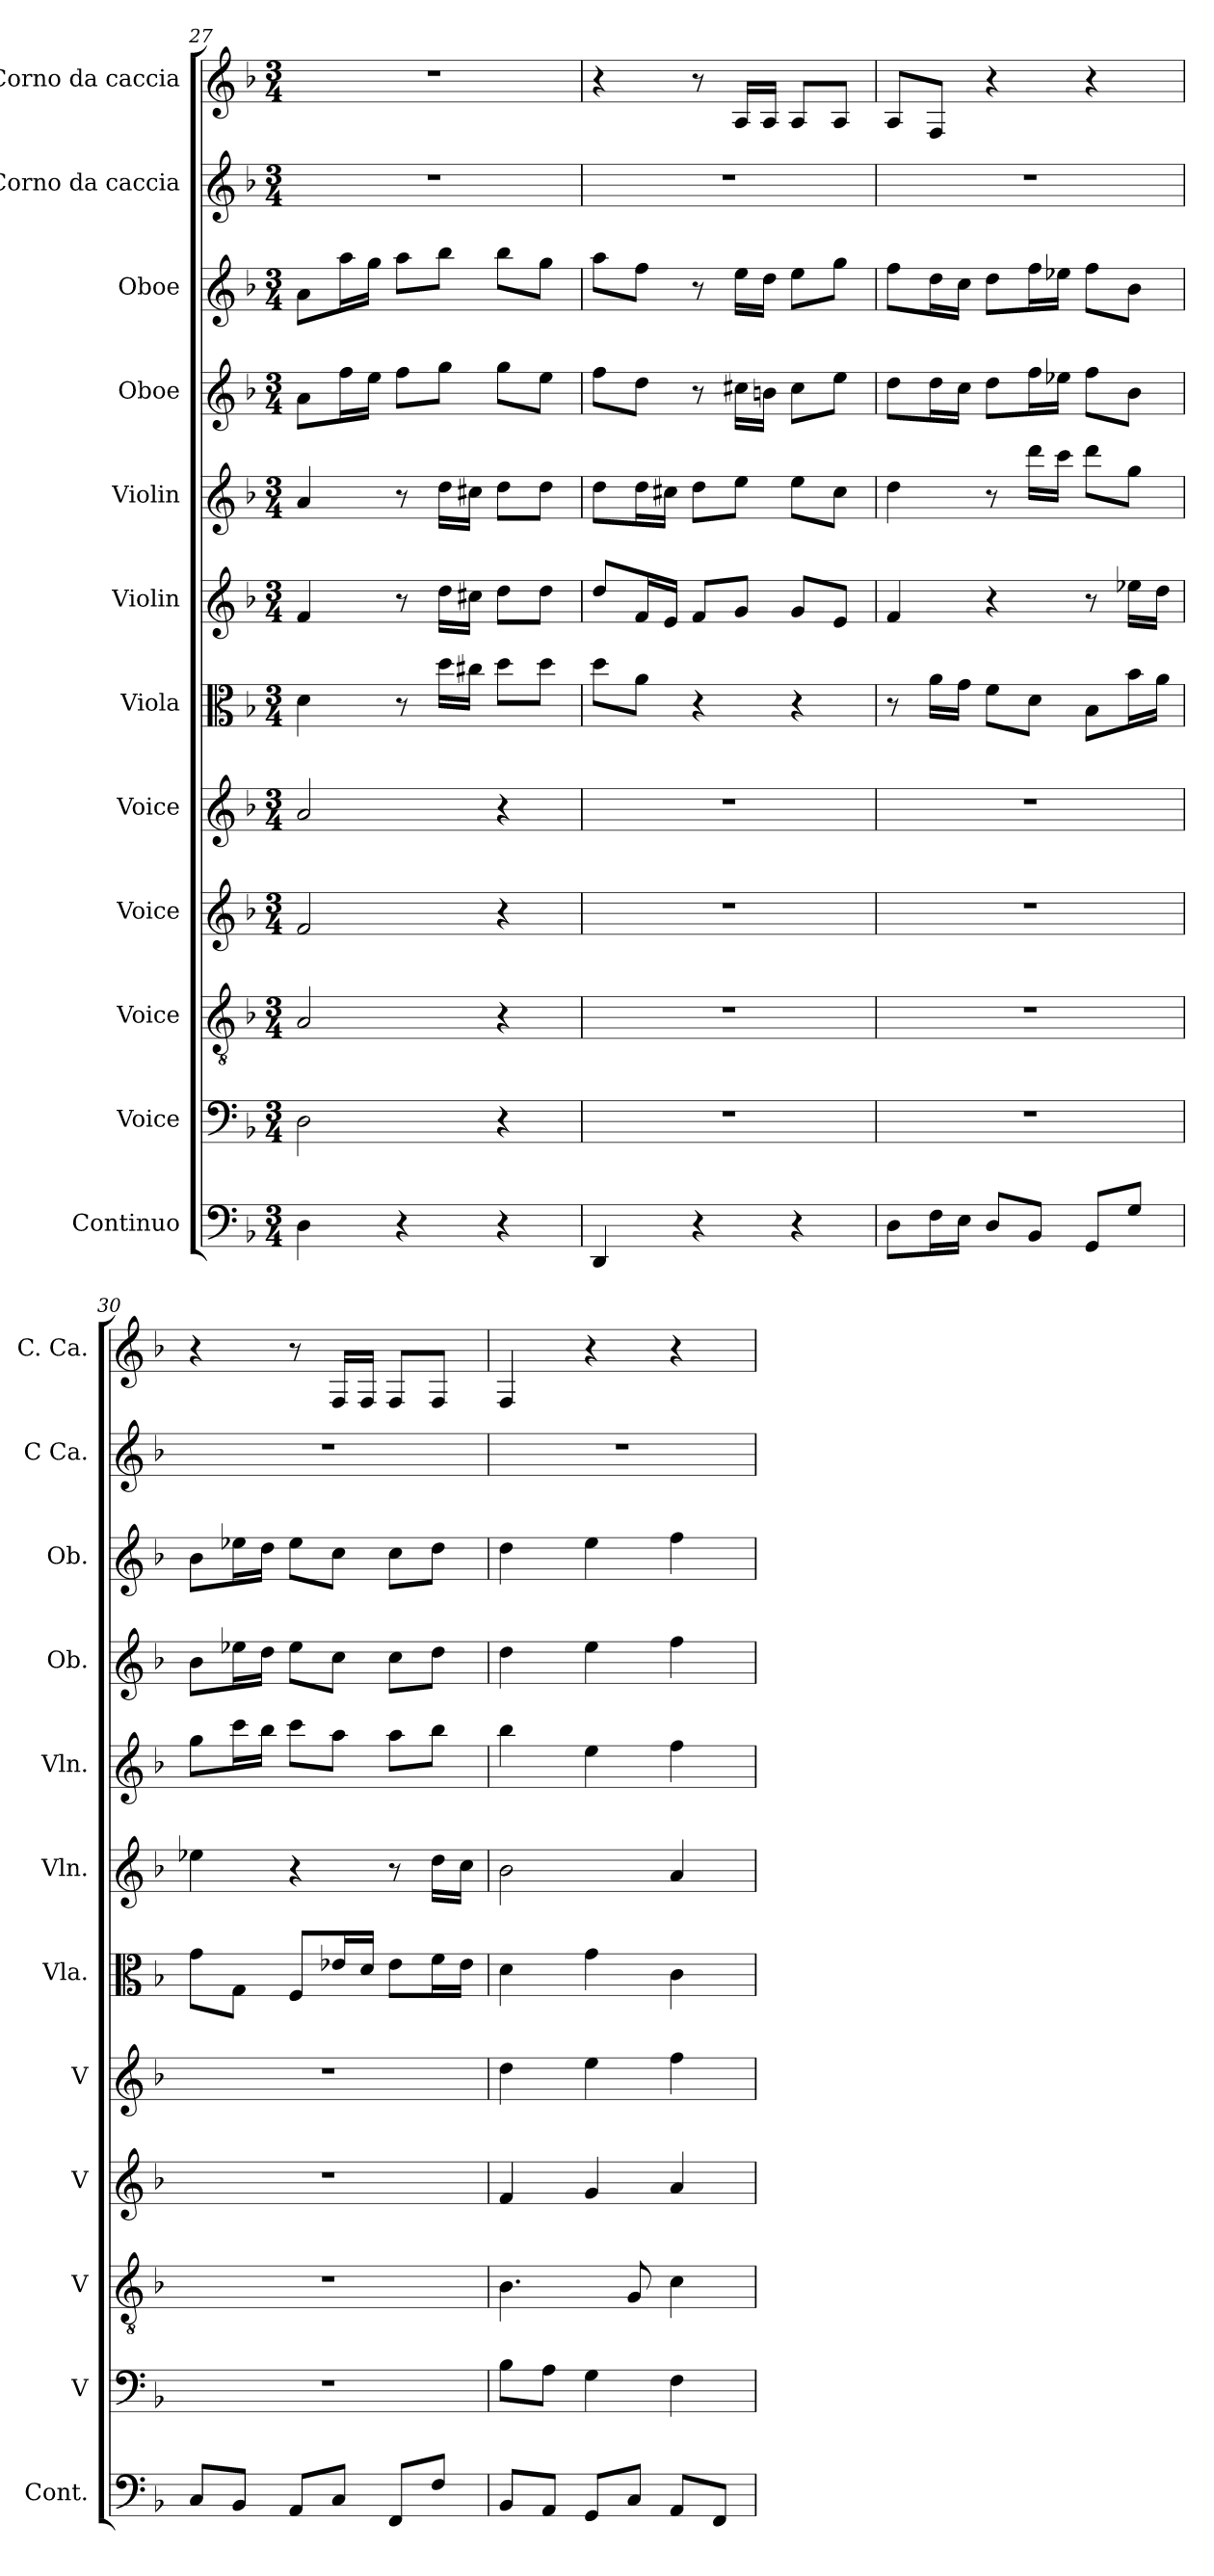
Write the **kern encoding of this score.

**kern	**kern	**kern	**kern	**kern	**kern	**kern	**kern	**kern	**kern	**kern	**kern
*part12	*part11	*part10	*part9	*part8	*part7	*part6	*part5	*part4	*part3	*part2	*part1
*staff12	*staff11	*staff10	*staff9	*staff8	*staff7	*staff6	*staff5	*staff4	*staff3	*staff2	*staff1
*I"Continuo	*I"Voice	*I"Voice	*I"Voice	*I"Voice	*I"Viola	*I"Violin	*I"Violin	*I"Oboe	*I"Oboe	*I"Corno da caccia	*I"Corno da caccia
*I'Cont.	*I'V	*I'V	*I'V	*I'V	*I'Vla.	*I'Vln.	*I'Vln.	*I'Ob.	*I'Ob.	*I'C Ca.	*I'C. Ca.
*clefF4	*clefF4	*clefGv2	*clefG2	*clefG2	*clefC3	*clefG2	*clefG2	*clefG2	*clefG2	*clefG2	*clefG2
*k[b-]	*k[b-]	*k[b-]	*k[b-]	*k[b-]	*k[b-]	*k[b-]	*k[b-]	*k[b-]	*k[b-]	*k[b-]	*k[b-]
*M3/4	*M3/4	*M3/4	*M3/4	*M3/4	*M3/4	*M3/4	*M3/4	*M3/4	*M3/4	*M3/4	*M3/4
=27	=27	=27	=27	=27	=27	=27	=27	=27	=27	=27	=27
4D	2D	2A	2f	2a	4d	4f	4a	8aL	8aL	2.r	2.r
.	.	.	.	.	.	.	.	16ffL	16aaL	.	.
.	.	.	.	.	.	.	.	16eeJJ	16ggJJ	.	.
4r	.	.	.	.	8r	8r	8r	8ffL	8aaL	.	.
.	.	.	.	.	16ddLL	16ddLL	16ddLL	8ggJ	8bb-J	.	.
.	.	.	.	.	16cc#XJJ	16cc#XJJ	16cc#XJJ	.	.	.	.
4r	4r	4r	4r	4r	8ddL	8ddL	8ddL	8ggL	8bb-L	.	.
.	.	.	.	.	8ddJ	8ddJ	8ddJ	8eeJ	8ggJ	.	.
=28	=28	=28	=28	=28	=28	=28	=28	=28	=28	=28	=28
4DD	2.r	2.r	2.r	2.r	8ddL	8ddL	8ddL	8ffL	8aaL	2.r	4r
.	.	.	.	.	8aJ	16fL	16ddL	8ddJ	8ffJ	.	.
.	.	.	.	.	.	16eJJ	16cc#XJJ	.	.	.	.
4r	.	.	.	.	4r	8fL	8ddL	8r	8r	.	8r
.	.	.	.	.	.	8gJ	8eeJ	16cc#XLL	16eeLL	.	16ALL
.	.	.	.	.	.	.	.	16bnJJ	16ddJJ	.	16AJJ
4r	.	.	.	.	4r	8gL	8eeL	8cc#L	8eeL	.	8AL
.	.	.	.	.	.	8eJ	8cc#J	8eeJ	8ggJ	.	8AJ
=29	=29	=29	=29	=29	=29	=29	=29	=29	=29	=29	=29
8DL	2.r	2.r	2.r	2.r	8r	4f	4dd	8ddL	8ffL	2.r	8AL
16FL	.	.	.	.	16aLL	.	.	16ddL	16ddL	.	8FJ
16EJJ	.	.	.	.	16gJJ	.	.	16ccJJ	16ccJJ	.	.
8DL	.	.	.	.	8fL	4r	8r	8ddL	8ddL	.	4r
8BB-J	.	.	.	.	8dJ	.	16dddLL	16ffL	16ffL	.	.
.	.	.	.	.	.	.	16cccJJ	16ee-XJJ	16ee-XJJ	.	.
8GGL	.	.	.	.	8B-L	8r	8dddL	8ffL	8ffL	.	4r
8GJ	.	.	.	.	16b-L	16ee-XLL	8ggJ	8b-J	8b-J	.	.
.	.	.	.	.	16aJJ	16ddJJ	.	.	.	.	.
=30	=30	=30	=30	=30	=30	=30	=30	=30	=30	=30	=30
8CL	2.r	2.r	2.r	2.r	8gL	4ee-X	8ggL	8b-L	8b-L	2.r	4r
8BB-J	.	.	.	.	8GJ	.	16cccL	16ee-XL	16ee-XL	.	.
.	.	.	.	.	.	.	16bb-JJ	16ddJJ	16ddJJ	.	.
8AAL	.	.	.	.	8FL	4r	8cccL	8ee-L	8ee-L	.	8r
8CJ	.	.	.	.	16e-XL	.	8aaJ	8ccJ	8ccJ	.	16FLL
.	.	.	.	.	16dJJ	.	.	.	.	.	16FJJ
8FFL	.	.	.	.	8e-L	8r	8aaL	8ccL	8ccL	.	8FL
8FJ	.	.	.	.	16fL	16ddLL	8bb-J	8ddJ	8ddJ	.	8FJ
.	.	.	.	.	16e-JJ	16ccJJ	.	.	.	.	.
=31	=31	=31	=31	=31	=31	=31	=31	=31	=31	=31	=31
8BB-L	8B-L	4.B-	4f	4dd	4d	2b-	4bb-	4dd	4dd	2.r	4F
8AAJ	8AJ	.	.	.	.	.	.	.	.	.	.
8GGL	4G	.	4g	4ee	4g	.	4ee	4ee	4ee	.	4r
8CJ	.	8G	.	.	.	.	.	.	.	.	.
8AAL	4F	4c	4a	4ff	4c	4a	4ff	4ff	4ff	.	4r
8FFJ	.	.	.	.	.	.	.	.	.	.	.
=	=	=	=	=	=	=	=	=	=	=	=
*-	*-	*-	*-	*-	*-	*-	*-	*-	*-	*-	*-
